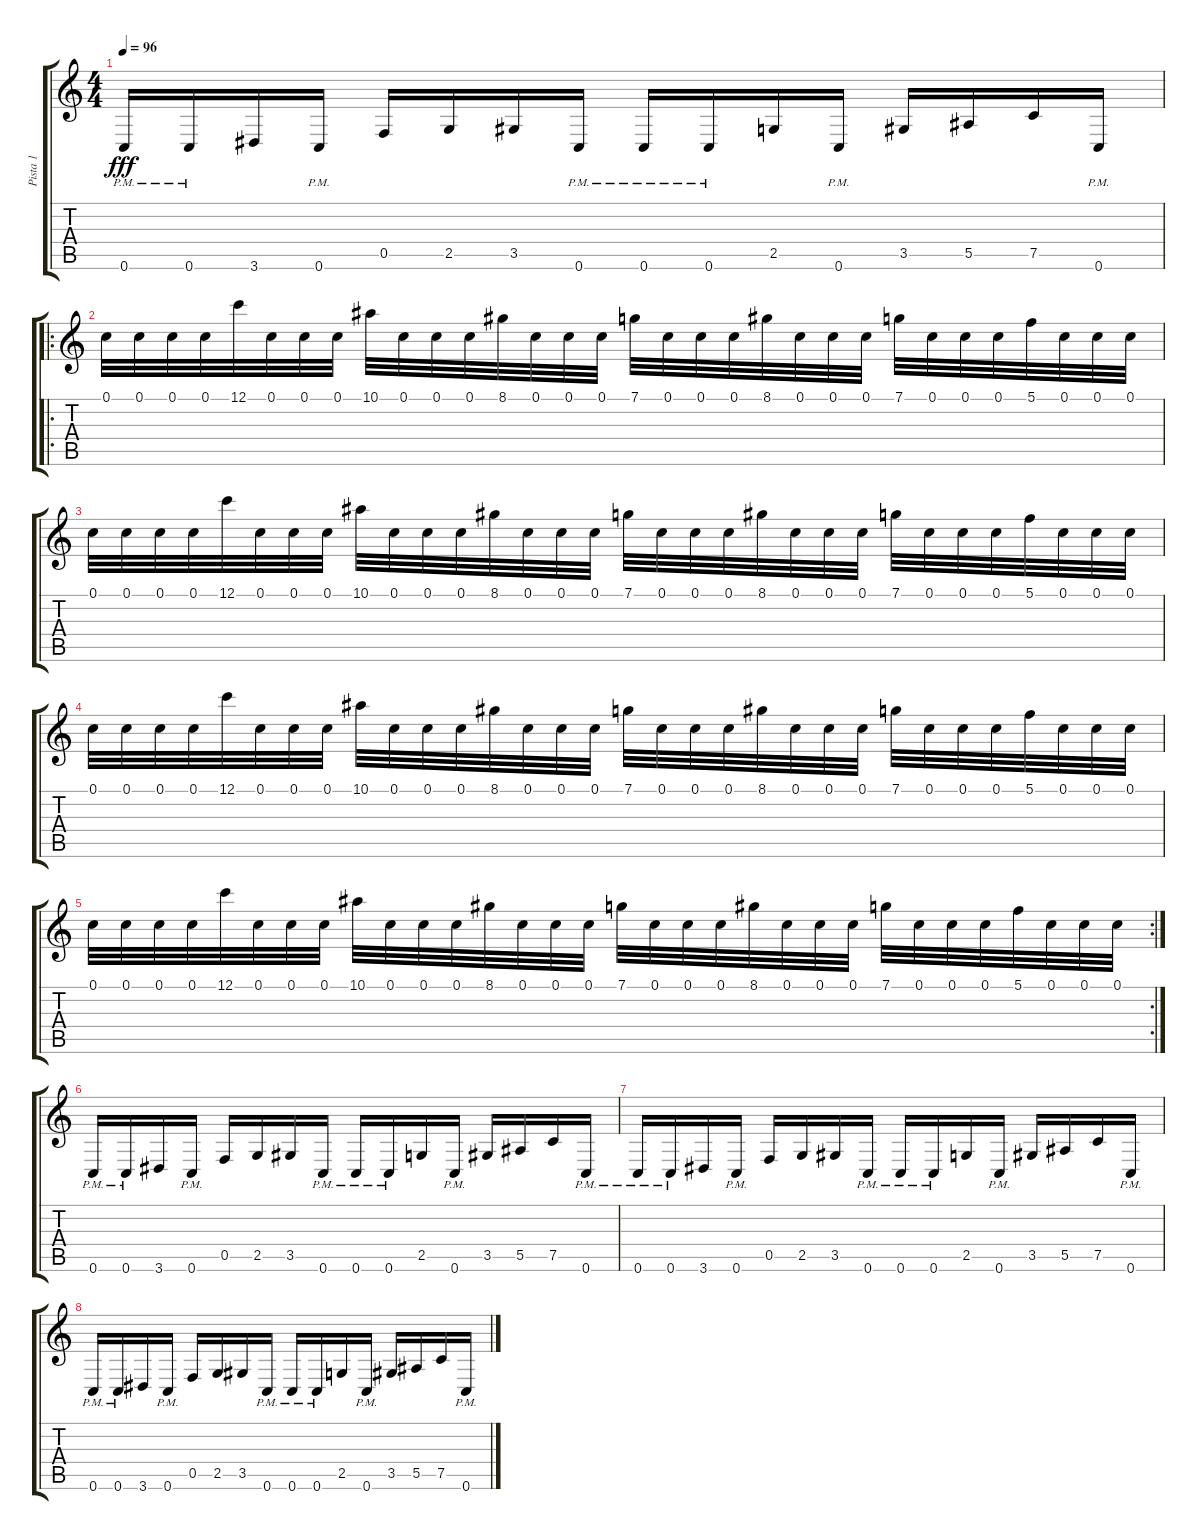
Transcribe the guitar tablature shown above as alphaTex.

\track ("Pista 1" "Pista 1") {instrument distortionguitar}
\staff {score tabs}
\tuning (C4 G3 Eb3 Bb2 F2 C2) {hide}
\ts (4 4)
\tempo 96
\clef g2
\ks c
0.6{pm}.16{dy fff} 0.6{pm}.16 3.6.16 0.6{pm}.16 0.5.16 2.5.16 3.5.16 0.6{pm}.16 0.6{pm}.16 0.6{pm}.16 2.5.16 0.6{pm}.16 3.5.16 5.5.16 7.5.16 0.6{pm}.16 |
\ro
0.1.32 0.1.32 0.1.32 0.1.32 12.1.32 0.1.32 0.1.32 0.1.32 10.1.32 0.1.32 0.1.32 0.1.32 8.1.32 0.1.32 0.1.32 0.1.32 7.1.32 0.1.32 0.1.32 0.1.32 8.1.32 0.1.32 0.1.32 0.1.32 7.1.32 0.1.32 0.1.32 0.1.32 5.1.32 0.1.32 0.1.32 0.1.32 |
0.1.32 0.1.32 0.1.32 0.1.32 12.1.32 0.1.32 0.1.32 0.1.32 10.1.32 0.1.32 0.1.32 0.1.32 8.1.32 0.1.32 0.1.32 0.1.32 7.1.32 0.1.32 0.1.32 0.1.32 8.1.32 0.1.32 0.1.32 0.1.32 7.1.32 0.1.32 0.1.32 0.1.32 5.1.32 0.1.32 0.1.32 0.1.32 |
0.1.32 0.1.32 0.1.32 0.1.32 12.1.32 0.1.32 0.1.32 0.1.32 10.1.32 0.1.32 0.1.32 0.1.32 8.1.32 0.1.32 0.1.32 0.1.32 7.1.32 0.1.32 0.1.32 0.1.32 8.1.32 0.1.32 0.1.32 0.1.32 7.1.32 0.1.32 0.1.32 0.1.32 5.1.32 0.1.32 0.1.32 0.1.32 |
\rc 2
0.1.32 0.1.32 0.1.32 0.1.32 12.1.32 0.1.32 0.1.32 0.1.32 10.1.32 0.1.32 0.1.32 0.1.32 8.1.32 0.1.32 0.1.32 0.1.32 7.1.32 0.1.32 0.1.32 0.1.32 8.1.32 0.1.32 0.1.32 0.1.32 7.1.32 0.1.32 0.1.32 0.1.32 5.1.32 0.1.32 0.1.32 0.1.32 |
0.6{pm}.16 0.6{pm}.16 3.6.16 0.6{pm}.16 0.5.16 2.5.16 3.5.16 0.6{pm}.16 0.6{pm}.16 0.6{pm}.16 2.5.16 0.6{pm}.16 3.5.16 5.5.16 7.5.16 0.6{pm}.16 |
0.6{pm}.16 0.6{pm}.16 3.6.16 0.6{pm}.16 0.5.16 2.5.16 3.5.16 0.6{pm}.16 0.6{pm}.16 0.6{pm}.16 2.5.16 0.6{pm}.16 3.5.16 5.5.16 7.5.16 0.6{pm}.16 |
0.6{pm}.16 0.6{pm}.16 3.6.16 0.6{pm}.16 0.5.16 2.5.16 3.5.16 0.6{pm}.16 0.6{pm}.16 0.6{pm}.16 2.5.16 0.6{pm}.16 3.5.16 5.5.16 7.5.16 0.6{pm}.16
